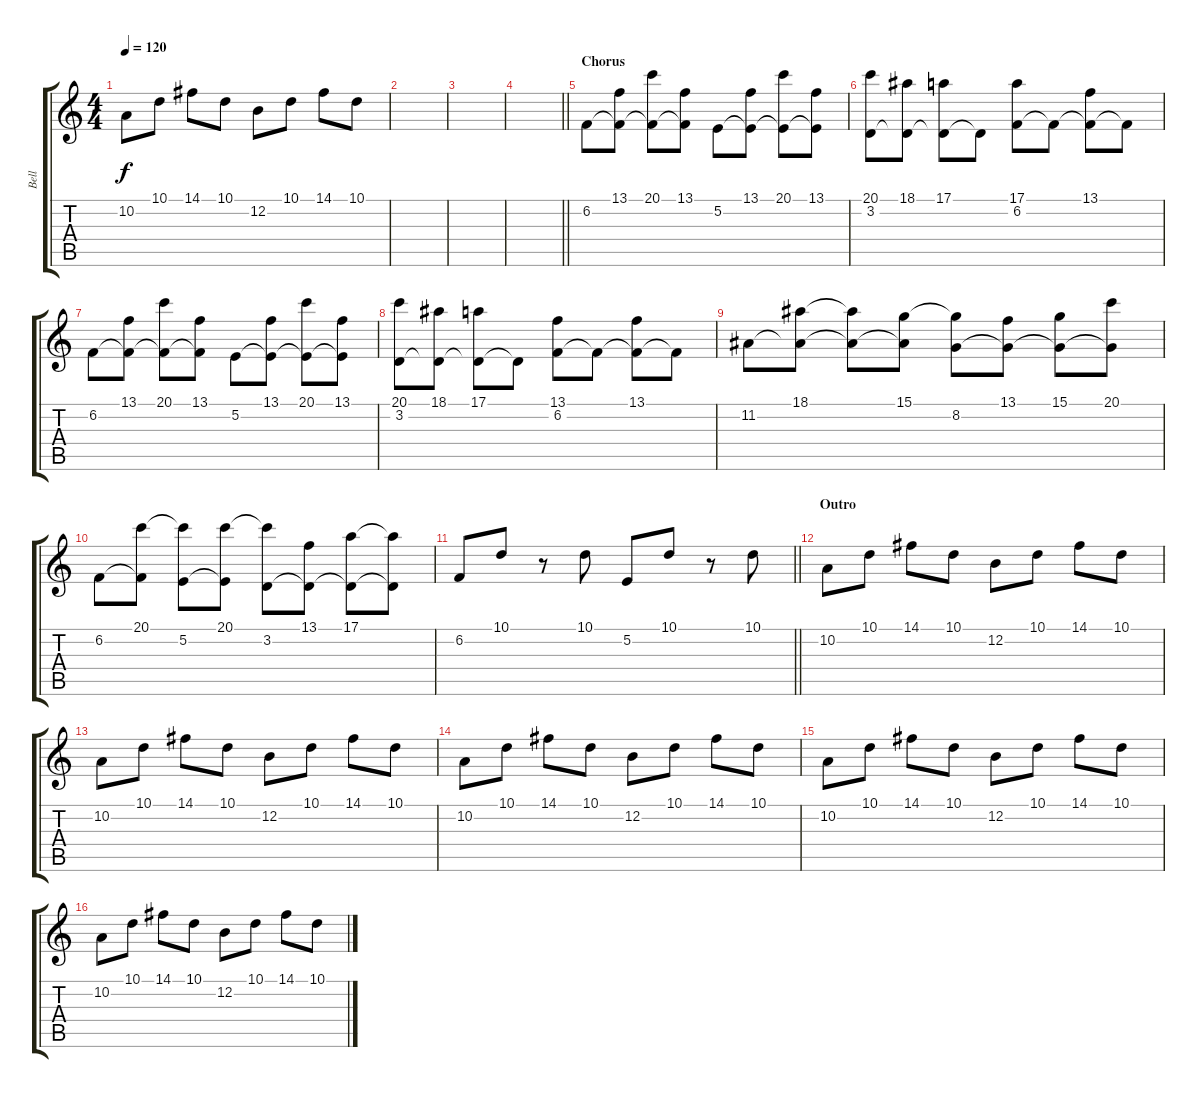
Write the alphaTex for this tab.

\track ("Bell" "Bell") {instrument celesta}
\staff {score tabs}
\tuning (E4 B3 G3 D3 A2 E2) {hide}
\ts (4 4)
\tempo 120
\clef g2
\ks c
10.2.8{dy f} 10.1.8 14.1.8 10.1.8 12.2.8 10.1.8 14.1.8 10.1.8 |
|
|
\barLineRight lightlight
|
\section ("" "Chorus")
6.2.8 (13.1 6.2{t}).8 (20.1 6.2{t}).8 (13.1 6.2{t}).8 5.2.8 (13.1 5.2{t}).8 (20.1 5.2{t}).8 (13.1 5.2{t}).8 |
(20.1 3.2).8 (18.1 3.2{t}).8 (17.1 3.2{t}).8 3.2{t}.8 (17.1 6.2).8 6.2{t}.8 (13.1 6.2{t}).8 6.2{t}.8 |
6.2.8 (13.1 6.2{t}).8 (20.1 6.2{t}).8 (13.1 6.2{t}).8 5.2.8 (13.1 5.2{t}).8 (20.1 5.2{t}).8 (13.1 5.2{t}).8 |
(20.1 3.2).8 (18.1 3.2{t}).8 (17.1 3.2{t}).8 3.2{t}.8 (13.1 6.2).8 6.2{t}.8 (13.1 6.2{t}).8 6.2{t}.8 |
11.2.8 (18.1 11.2{t}).8 (18.1{t} 11.2{t}).8 (15.1 11.2{t}).8 (15.1{t} 8.2).8 (13.1 8.2{t}).8 (15.1 8.2{t}).8 (20.1 8.2{t}).8 |
6.2.8 (20.1 6.2{t}).8 (20.1{t} 5.2).8 (20.1 5.2{t}).8 (20.1{t} 3.2).8 (13.1 3.2{t}).8 (17.1 3.2{t}).8 (17.1{t} 3.2{t}).8 |
\barLineRight lightlight
6.2.8 10.1.8 r.8 10.1.8 5.2.8 10.1.8 r.8 10.1.8 |
\section ("" "Outro")
10.2.8 10.1.8 14.1.8 10.1.8 12.2.8 10.1.8 14.1.8 10.1.8 |
10.2.8 10.1.8 14.1.8 10.1.8 12.2.8 10.1.8 14.1.8 10.1.8 |
10.2.8 10.1.8 14.1.8 10.1.8 12.2.8 10.1.8 14.1.8 10.1.8 |
10.2.8 10.1.8 14.1.8 10.1.8 12.2.8 10.1.8 14.1.8 10.1.8 |
10.2.8 10.1.8 14.1.8 10.1.8 12.2.8 10.1.8 14.1.8 10.1.8
